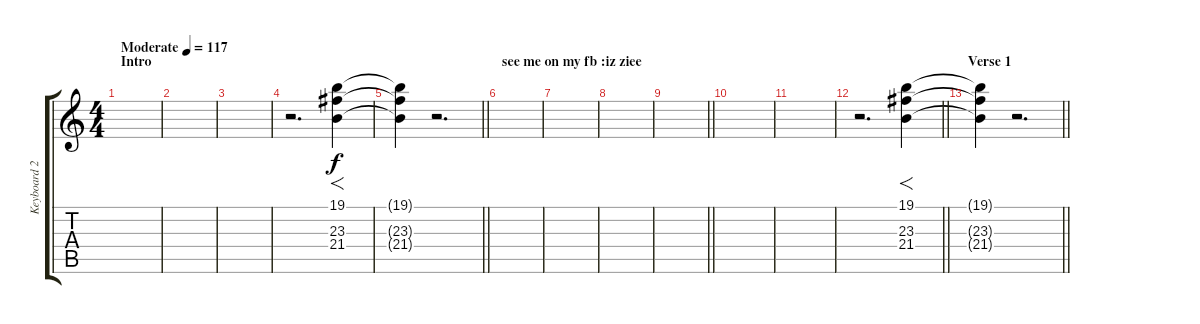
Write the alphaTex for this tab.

\track ("Keyboard 2" "Keyboard 2") {instrument synthstrings1}
\staff {score tabs}
\tuning (E4 B3 G3 D3 A2 E2) {hide}
\ts (4 4)
\section ("" "Intro")
\tempo (117 "Moderate")
\clef g2
\ks c
|
|
|
r.2{d} (19.1 23.3 21.4).4{f} |
\barLineRight lightlight
(19.1{t} 23.3{t} 21.4{t}).4 r.2{d} |
\section ("" "see me on my fb :iz ziee")
|
|
|
\barLineRight lightlight
|
|
|
\barLineRight lightlight
r.2{d} (19.1 23.3 21.4).4{f} |
\section ("" "Verse 1")
\barLineRight lightlight
(19.1{t} 23.3{t} 21.4{t}).4 r.2{d}
